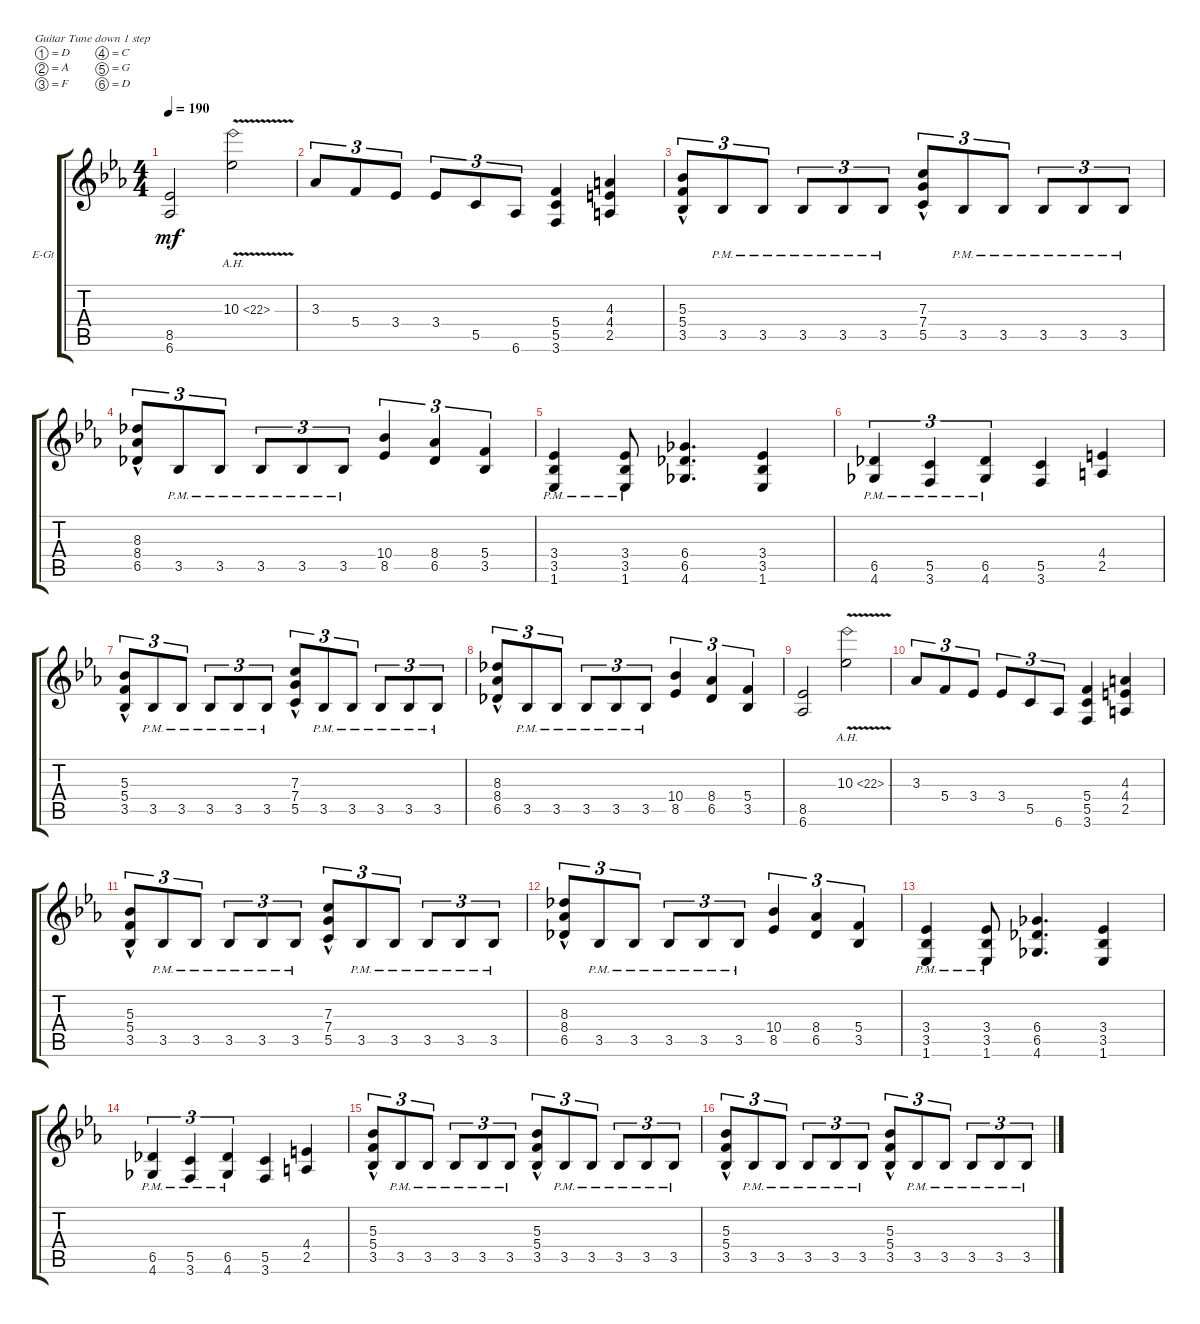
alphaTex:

\defaultSystemsLayout 4
\bracketExtendMode groupsimilarinstruments
\firstSystemTrackNameOrientation horizontal
\otherSystemsTrackNameOrientation horizontal
\track ("Rithm Guitar 2" "E-Gt") {instrument distortionguitar}
\staff {score tabs}
\tuning (D4 A3 F3 C3 G2 D2)
\ts (4 4)
\tempo 190
\clef g2
\ks cminor
(6.6 8.5).2{dy mf} 10.3{ah 12 v}.2 |
3.3.8{tu (3 2)} 5.4.8{tu (3 2)} 3.4.8{tu (3 2)} 3.4.8{tu (3 2)} 5.5.8{tu (3 2)} 6.6.8{tu (3 2)} (3.6 5.5 5.4).4 (2.5 4.4 4.3).4 |
(3.5{hac} 5.4{hac} 5.3{hac}).8{tu (3 2)} 3.5{pm}.8{tu (3 2)} 3.5{pm}.8{tu (3 2)} 3.5{pm}.8{tu (3 2)} 3.5{pm}.8{tu (3 2)} 3.5{pm}.8{tu (3 2)} (5.5{hac} 7.4{hac} 7.3{hac}).8{tu (3 2)} 3.5{pm}.8{tu (3 2)} 3.5{pm}.8{tu (3 2)} 3.5{pm}.8{tu (3 2)} 3.5{pm}.8{tu (3 2)} 3.5{pm}.8{tu (3 2)} |
(6.5{hac} 8.4{hac} 8.3{hac}).8{tu (3 2)} 3.5{pm}.8{tu (3 2)} 3.5{pm}.8{tu (3 2)} 3.5{pm}.8{tu (3 2)} 3.5{pm}.8{tu (3 2)} 3.5{pm}.8{tu (3 2)} (10.4 8.5).4{tu (3 2)} (6.5 8.4).4{tu (3 2)} (5.4 3.5).4{tu (3 2)} |
(1.6{pm} 3.5{pm} 3.4{pm}).4 (1.6{pm} 3.5 3.4).8 (4.6 6.4 6.5).4{d} (1.6 3.5 3.4).4 |
(4.6{pm} 6.5{pm}).4{tu (3 2)} (3.6{pm} 5.5{pm}).4{tu (3 2)} (4.6{pm} 6.5{pm}).4{tu (3 2)} (3.6 5.5).4 (4.4 2.5).4 |
(3.5{hac} 5.4{hac} 5.3{hac}).8{tu (3 2)} 3.5{pm}.8{tu (3 2)} 3.5{pm}.8{tu (3 2)} 3.5{pm}.8{tu (3 2)} 3.5{pm}.8{tu (3 2)} 3.5{pm}.8{tu (3 2)} (5.5{hac} 7.4{hac} 7.3{hac}).8{tu (3 2)} 3.5{pm}.8{tu (3 2)} 3.5{pm}.8{tu (3 2)} 3.5{pm}.8{tu (3 2)} 3.5{pm}.8{tu (3 2)} 3.5{pm}.8{tu (3 2)} |
(6.5{hac} 8.4{hac} 8.3{hac}).8{tu (3 2)} 3.5{pm}.8{tu (3 2)} 3.5{pm}.8{tu (3 2)} 3.5{pm}.8{tu (3 2)} 3.5{pm}.8{tu (3 2)} 3.5{pm}.8{tu (3 2)} (10.4 8.5).4{tu (3 2)} (6.5 8.4).4{tu (3 2)} (5.4 3.5).4{tu (3 2)} |
(6.6 8.5).2 10.3{ah 12 v}.2 |
3.3.8{tu (3 2)} 5.4.8{tu (3 2)} 3.4.8{tu (3 2)} 3.4.8{tu (3 2)} 5.5.8{tu (3 2)} 6.6.8{tu (3 2)} (3.6 5.5 5.4).4 (2.5 4.4 4.3).4 |
(3.5{hac} 5.4{hac} 5.3{hac}).8{tu (3 2)} 3.5{pm}.8{tu (3 2)} 3.5{pm}.8{tu (3 2)} 3.5{pm}.8{tu (3 2)} 3.5{pm}.8{tu (3 2)} 3.5{pm}.8{tu (3 2)} (5.5{hac} 7.4{hac} 7.3{hac}).8{tu (3 2)} 3.5{pm}.8{tu (3 2)} 3.5{pm}.8{tu (3 2)} 3.5{pm}.8{tu (3 2)} 3.5{pm}.8{tu (3 2)} 3.5{pm}.8{tu (3 2)} |
(6.5{hac} 8.4{hac} 8.3{hac}).8{tu (3 2)} 3.5{pm}.8{tu (3 2)} 3.5{pm}.8{tu (3 2)} 3.5{pm}.8{tu (3 2)} 3.5{pm}.8{tu (3 2)} 3.5{pm}.8{tu (3 2)} (10.4 8.5).4{tu (3 2)} (6.5 8.4).4{tu (3 2)} (5.4 3.5).4{tu (3 2)} |
(1.6{pm} 3.5{pm} 3.4{pm}).4 (1.6{pm} 3.5 3.4).8 (4.6 6.4 6.5).4{d} (1.6 3.5 3.4).4 |
(4.6{pm} 6.5{pm}).4{tu (3 2)} (3.6{pm} 5.5{pm}).4{tu (3 2)} (4.6{pm} 6.5{pm}).4{tu (3 2)} (3.6 5.5).4 (4.4 2.5).4 |
(5.4{hac} 3.5{hac} 5.3{hac}).8{tu (3 2)} 3.5{pm}.8{tu (3 2)} 3.5{pm}.8{tu (3 2)} 3.5{pm}.8{tu (3 2)} 3.5{pm}.8{tu (3 2)} 3.5{pm}.8{tu (3 2)} (3.5{hac} 5.4{hac} 5.3{hac}).8{tu (3 2)} 3.5{pm}.8{tu (3 2)} 3.5{pm}.8{tu (3 2)} 3.5{pm}.8{tu (3 2)} 3.5{pm}.8{tu (3 2)} 3.5{pm}.8{tu (3 2)} |
(5.4{hac} 3.5{hac} 5.3{hac}).8{tu (3 2)} 3.5{pm}.8{tu (3 2)} 3.5{pm}.8{tu (3 2)} 3.5{pm}.8{tu (3 2)} 3.5{pm}.8{tu (3 2)} 3.5{pm}.8{tu (3 2)} (3.5{hac} 5.4{hac} 5.3{hac}).8{tu (3 2)} 3.5{pm}.8{tu (3 2)} 3.5{pm}.8{tu (3 2)} 3.5{pm}.8{tu (3 2)} 3.5{pm}.8{tu (3 2)} 3.5{pm}.8{tu (3 2)}
